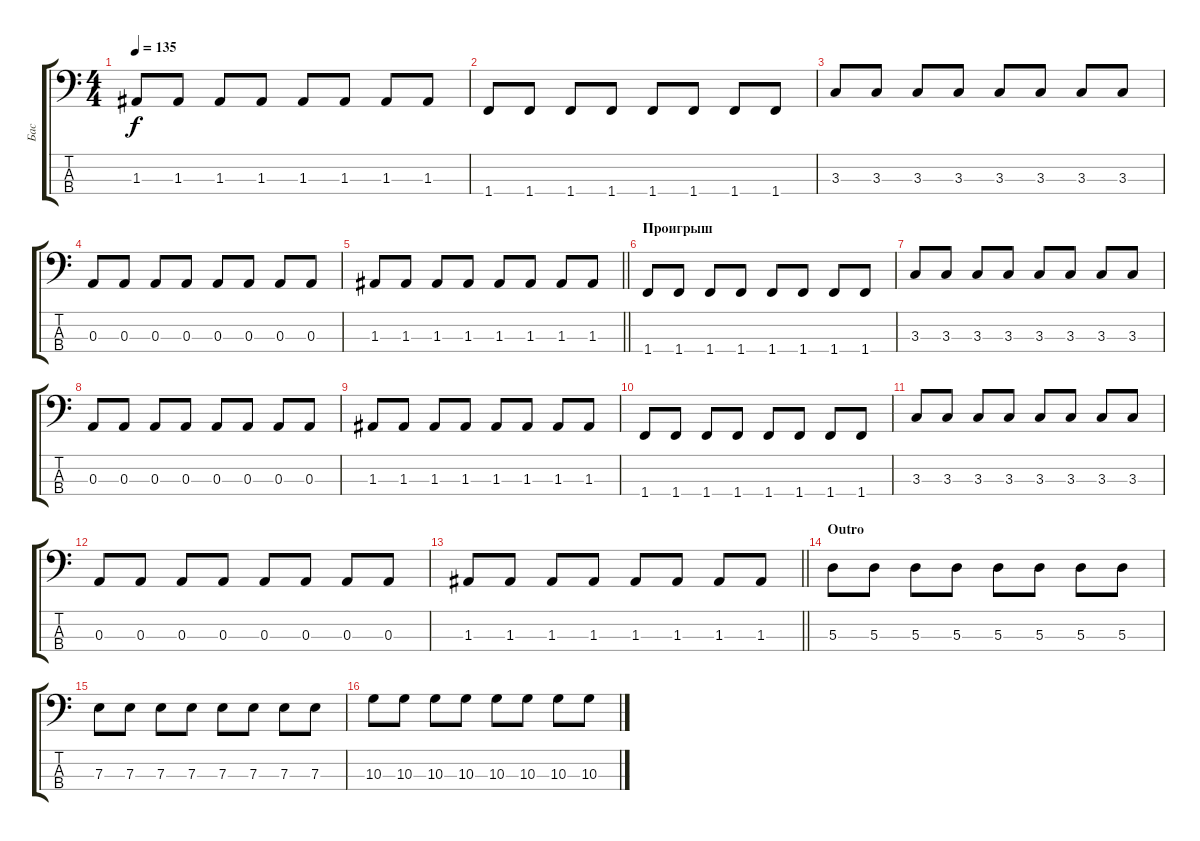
\track ("Бас" "Бас") {instrument electricbassfinger}
\staff {score tabs}
\tuning (G2 D2 A1 E1) {hide}
\ts (4 4)
\tempo 135
\clef f4
\ks c
1.3.8{dy f} 1.3.8 1.3.8 1.3.8 1.3.8 1.3.8 1.3.8 1.3.8 |
1.4.8 1.4.8 1.4.8 1.4.8 1.4.8 1.4.8 1.4.8 1.4.8 |
3.3.8 3.3.8 3.3.8 3.3.8 3.3.8 3.3.8 3.3.8 3.3.8 |
0.3.8 0.3.8 0.3.8 0.3.8 0.3.8 0.3.8 0.3.8 0.3.8 |
\barLineRight lightlight
1.3.8 1.3.8 1.3.8 1.3.8 1.3.8 1.3.8 1.3.8 1.3.8 |
\section ("" "Проигрыш")
1.4.8 1.4.8 1.4.8 1.4.8 1.4.8 1.4.8 1.4.8 1.4.8 |
3.3.8 3.3.8 3.3.8 3.3.8 3.3.8 3.3.8 3.3.8 3.3.8 |
0.3.8 0.3.8 0.3.8 0.3.8 0.3.8 0.3.8 0.3.8 0.3.8 |
1.3.8 1.3.8 1.3.8 1.3.8 1.3.8 1.3.8 1.3.8 1.3.8 |
1.4.8 1.4.8 1.4.8 1.4.8 1.4.8 1.4.8 1.4.8 1.4.8 |
3.3.8 3.3.8 3.3.8 3.3.8 3.3.8 3.3.8 3.3.8 3.3.8 |
0.3.8 0.3.8 0.3.8 0.3.8 0.3.8 0.3.8 0.3.8 0.3.8 |
\barLineRight lightlight
1.3.8 1.3.8 1.3.8 1.3.8 1.3.8 1.3.8 1.3.8 1.3.8 |
\section ("" "Outro")
5.3.8 5.3.8 5.3.8 5.3.8 5.3.8 5.3.8 5.3.8 5.3.8 |
7.3.8 7.3.8 7.3.8 7.3.8 7.3.8 7.3.8 7.3.8 7.3.8 |
10.3.8 10.3.8 10.3.8 10.3.8 10.3.8 10.3.8 10.3.8 10.3.8
